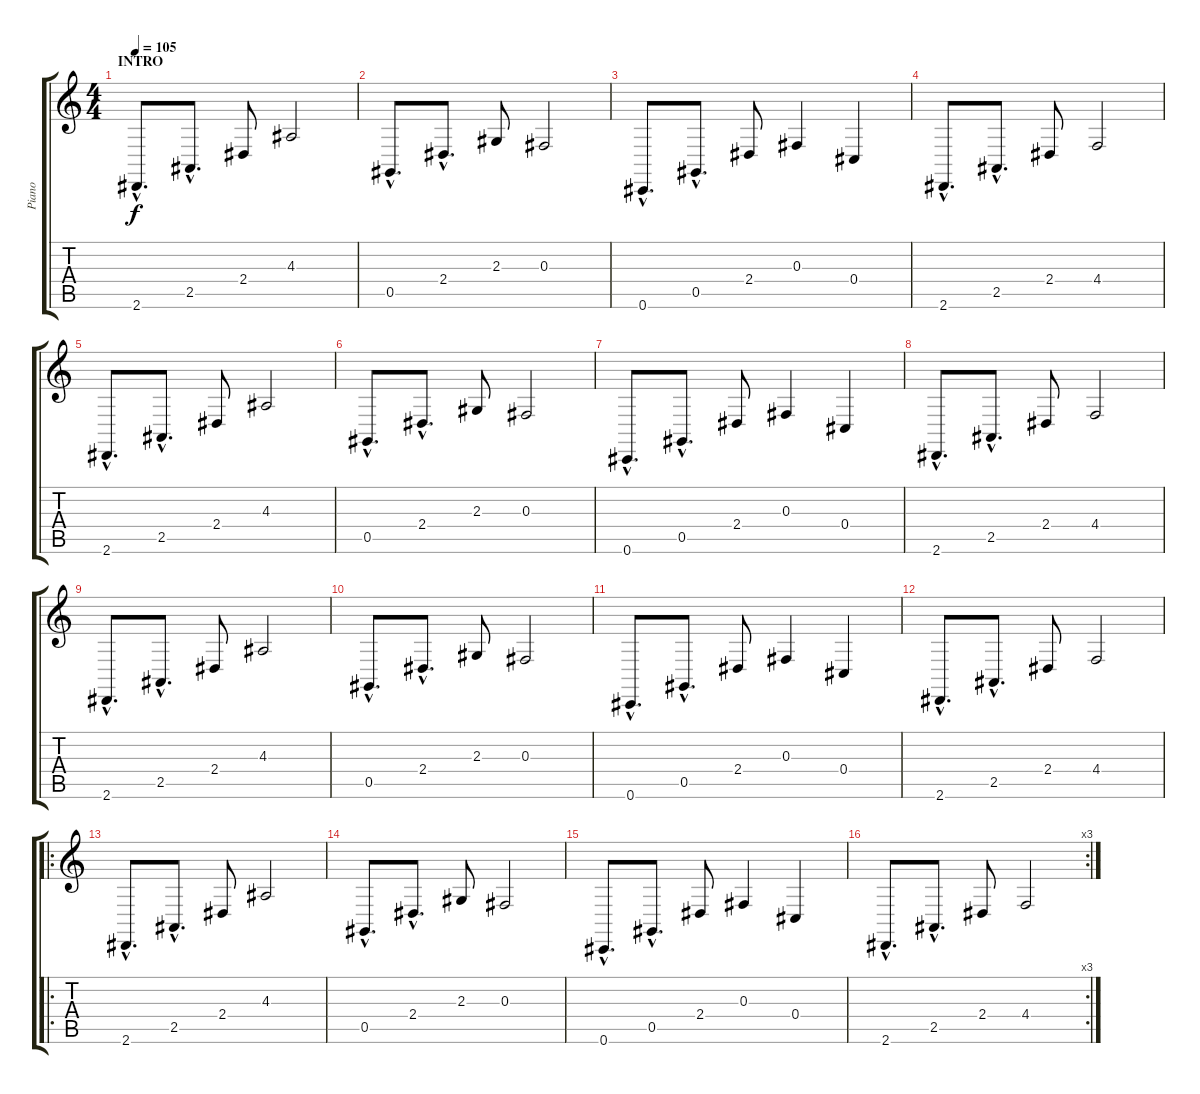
\track ("Piano" "Piano") {instrument acousticgrandpiano}
\staff {score tabs}
\tuning (Eb4 Bb3 Gb3 Db3 Ab2 Db2) {hide}
\ts (4 4)
\section ("" "INTRO")
\tempo 105
\clef g2
\ks c
2.6{hac}.8{d dy f instrument acousticgrandpiano} 2.5{hac}.8{d} 2.4.8 4.3.2 |
0.5{hac}.8{d} 2.4{hac}.8{d} 2.3.8 0.3.2 |
0.6{hac}.8{d} 0.5{hac}.8{d} 2.4.8 0.3.4 0.4.4 |
2.6{hac}.8{d} 2.5{hac}.8{d} 2.4.8 4.4.2 |
2.6{hac}.8{d} 2.5{hac}.8{d} 2.4.8 4.3.2 |
0.5{hac}.8{d} 2.4{hac}.8{d} 2.3.8 0.3.2 |
0.6{hac}.8{d} 0.5{hac}.8{d} 2.4.8 0.3.4 0.4.4 |
2.6{hac}.8{d} 2.5{hac}.8{d} 2.4.8 4.4.2 |
2.6{hac}.8{d} 2.5{hac}.8{d} 2.4.8 4.3.2 |
0.5{hac}.8{d} 2.4{hac}.8{d} 2.3.8 0.3.2 |
0.6{hac}.8{d} 0.5{hac}.8{d} 2.4.8 0.3.4 0.4.4 |
2.6{hac}.8{d} 2.5{hac}.8{d} 2.4.8 4.4.2 |
\ro
2.6{hac}.8{d} 2.5{hac}.8{d} 2.4.8 4.3.2 |
0.5{hac}.8{d} 2.4{hac}.8{d} 2.3.8 0.3.2 |
0.6{hac}.8{d} 0.5{hac}.8{d} 2.4.8 0.3.4 0.4.4 |
\rc 3
2.6{hac}.8{d} 2.5{hac}.8{d} 2.4.8 4.4.2
